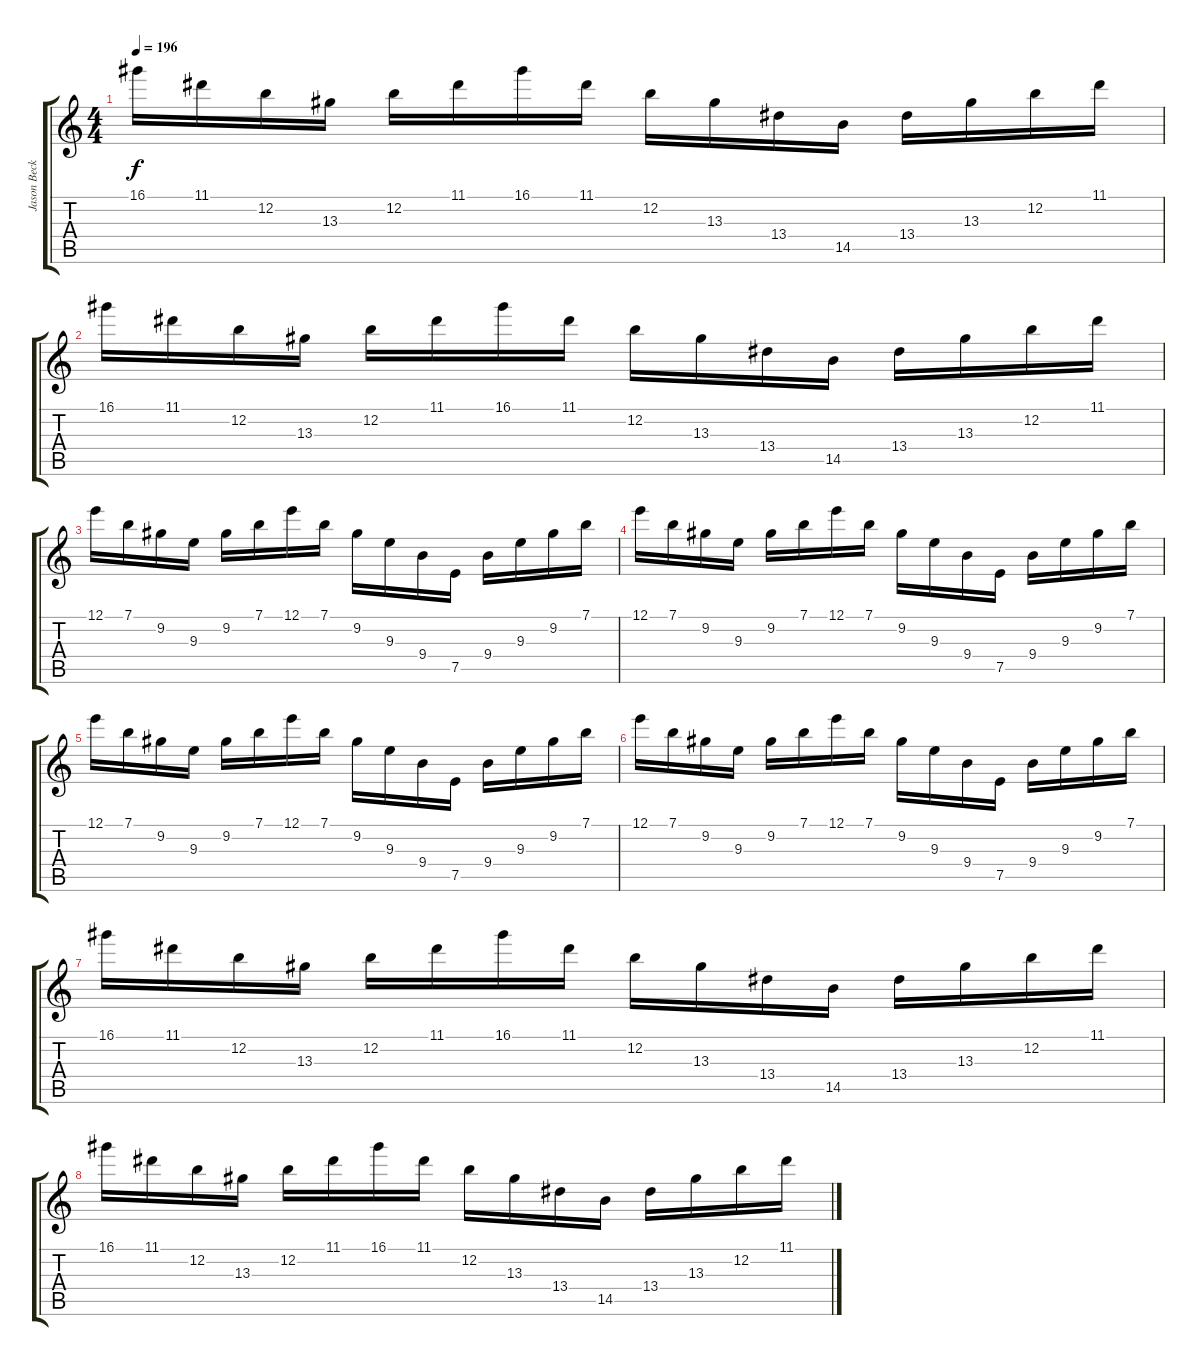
\track ("Jason Becker" "Jason Beck") {instrument overdrivenguitar}
\staff {score tabs}
\tuning (E4 B3 G3 D3 A2 E2) {hide}
\ts (4 4)
\tempo 196
\clef g2
\ks c
16.1.16{dy f} 11.1.16 12.2.16 13.3.16 12.2.16 11.1.16 16.1.16 11.1.16 12.2.16 13.3.16 13.4.16 14.5.16 13.4.16 13.3.16 12.2.16 11.1.16 |
16.1.16 11.1.16 12.2.16 13.3.16 12.2.16 11.1.16 16.1.16 11.1.16 12.2.16 13.3.16 13.4.16 14.5.16 13.4.16 13.3.16 12.2.16 11.1.16 |
12.1.16 7.1.16 9.2.16 9.3.16 9.2.16 7.1.16 12.1.16 7.1.16 9.2.16 9.3.16 9.4.16 7.5.16 9.4.16 9.3.16 9.2.16 7.1.16 |
12.1.16 7.1.16 9.2.16 9.3.16 9.2.16 7.1.16 12.1.16 7.1.16 9.2.16 9.3.16 9.4.16 7.5.16 9.4.16 9.3.16 9.2.16 7.1.16 |
12.1.16 7.1.16 9.2.16 9.3.16 9.2.16 7.1.16 12.1.16 7.1.16 9.2.16 9.3.16 9.4.16 7.5.16 9.4.16 9.3.16 9.2.16 7.1.16 |
12.1.16 7.1.16 9.2.16 9.3.16 9.2.16 7.1.16 12.1.16 7.1.16 9.2.16 9.3.16 9.4.16 7.5.16 9.4.16 9.3.16 9.2.16 7.1.16 |
16.1.16 11.1.16 12.2.16 13.3.16 12.2.16 11.1.16 16.1.16 11.1.16 12.2.16 13.3.16 13.4.16 14.5.16 13.4.16 13.3.16 12.2.16 11.1.16 |
16.1.16 11.1.16 12.2.16 13.3.16 12.2.16 11.1.16 16.1.16 11.1.16 12.2.16 13.3.16 13.4.16 14.5.16 13.4.16 13.3.16 12.2.16 11.1.16
